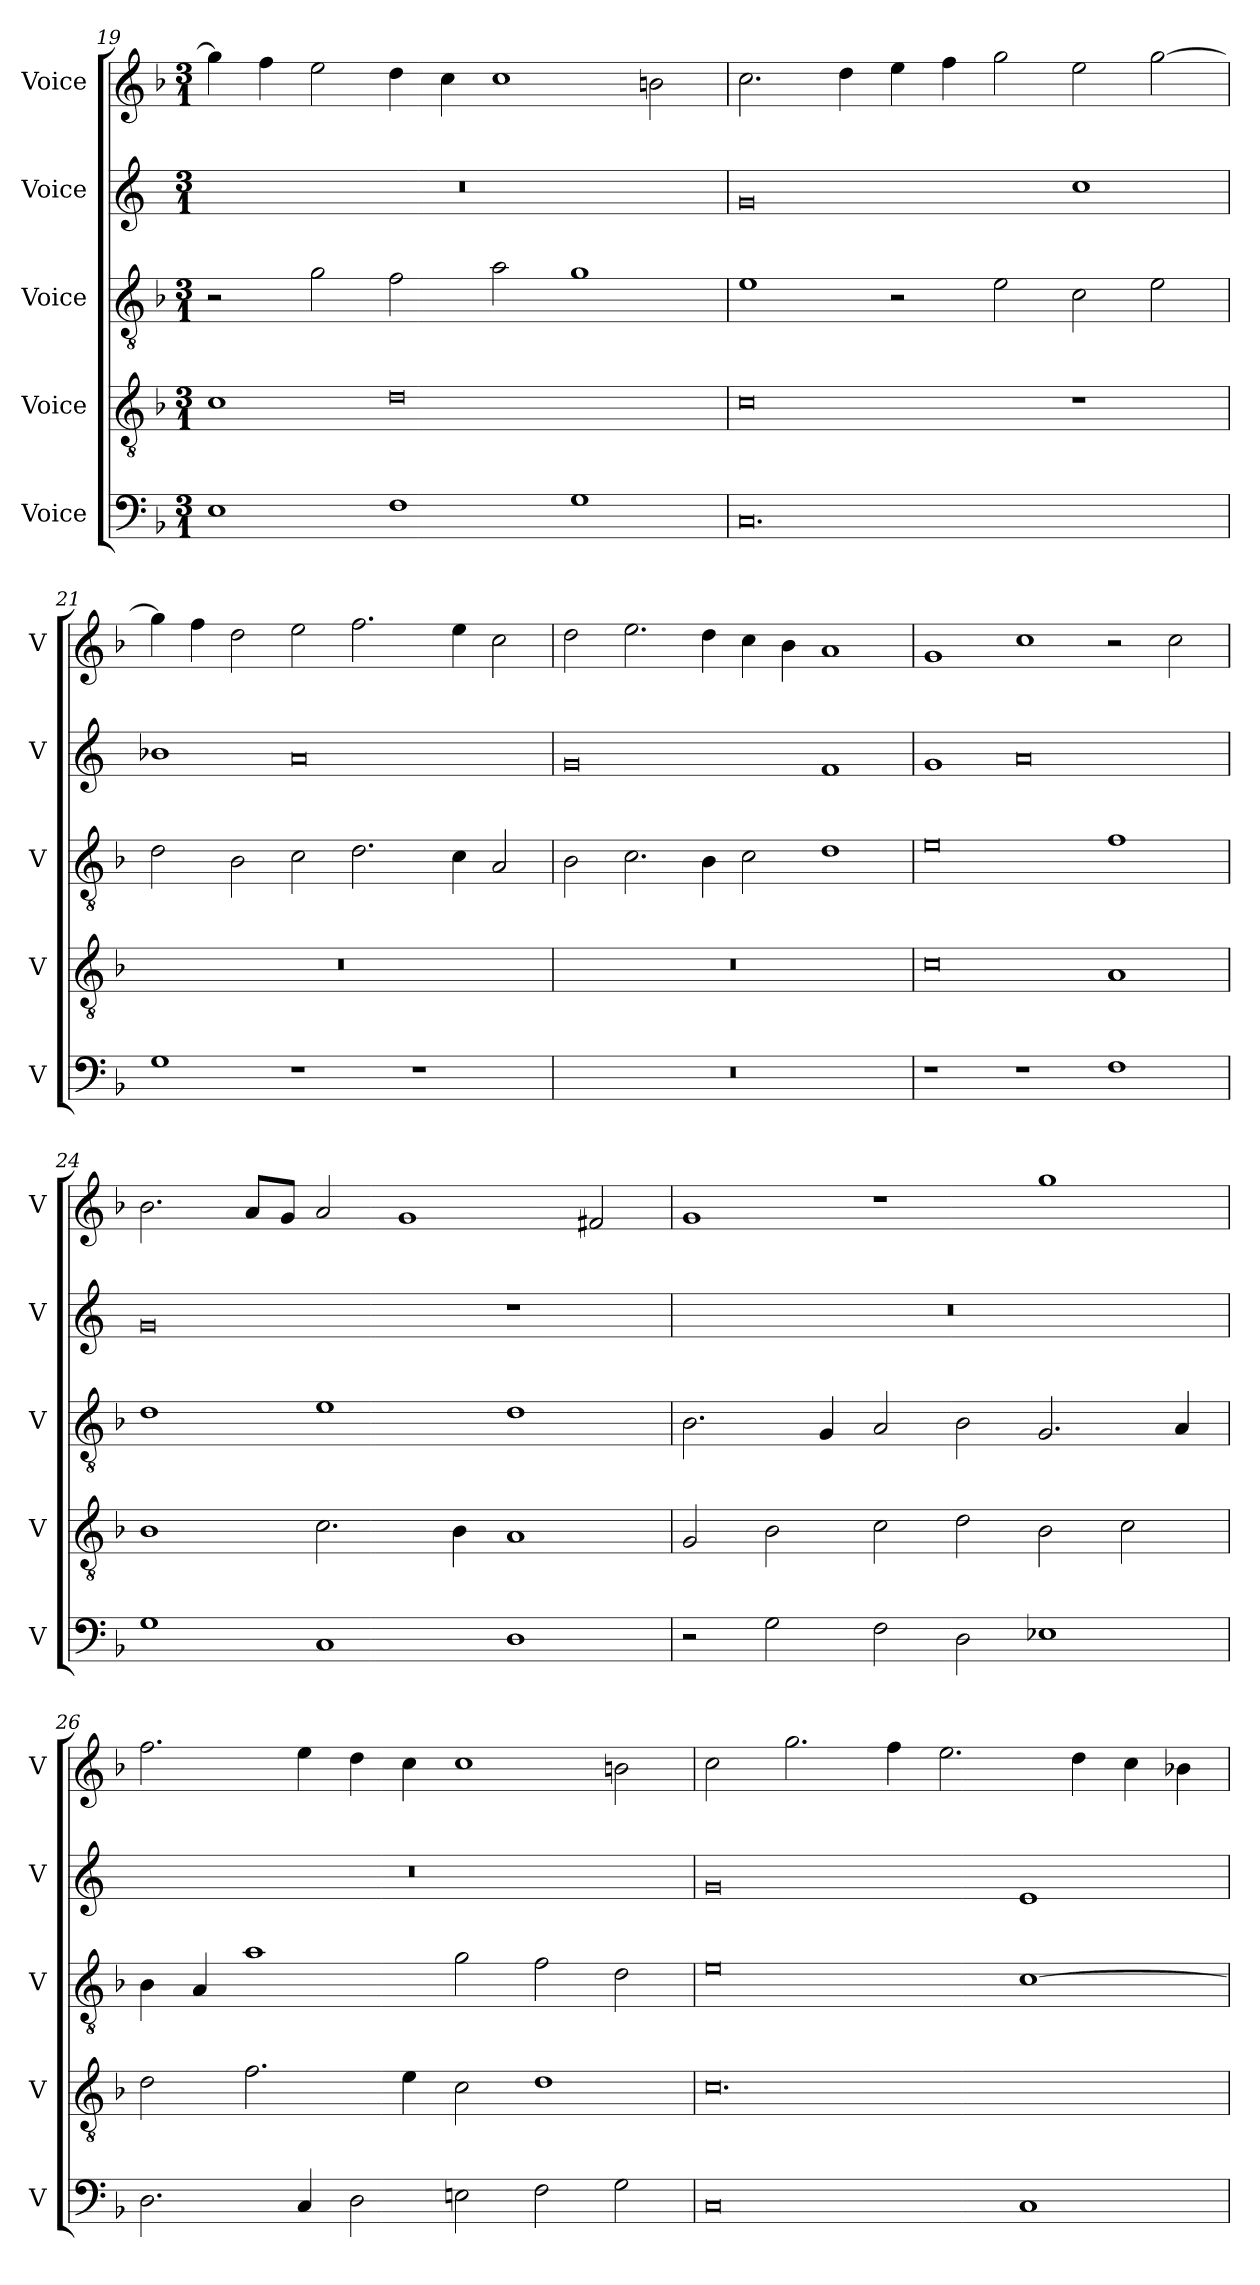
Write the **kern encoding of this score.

**kern	**kern	**kern	**kern	**kern
*part5	*part4	*part3	*part2	*part1
*staff5	*staff4	*staff3	*staff2	*staff1
*I"Voice	*I"Voice	*I"Voice	*I"Voice	*I"Voice
*I'V	*I'V	*I'V	*I'V	*I'V
!!LO:LB:g=z
*clefF4	*clefGv2	*clefGv2	*clefG2	*clefG2
*k[b-]	*k[b-]	*k[b-]	*k[]	*k[b-]
*M3/1	*M3/1	*M3/1	*M3/1	*M3/1
=19	=19	=19	=19	=19
1E	1c	2r	0.r	4gg\]
.	.	.	.	4ff\
.	.	2g\	.	2ee\
1F	0d	2f\	.	4dd\
.	.	.	.	4cc\
.	.	2a\	.	1cc
1G	.	1g	.	.
.	.	.	.	2bn\
=20	=20	=20	=20	=20
0.C	0c	1e	0g	2.cc\
.	.	.	.	4dd\
.	.	2r	.	4ee\
.	.	.	.	4ff\
.	.	2e\	.	2gg\
.	1r	2c\	1cc	2ee\
.	.	2e\	.	[2gg\
!!LO:LB:g=z
=21	=21	=21	=21	=21
1G	0.r	2d\	1b-X	4gg\]
.	.	.	.	4ff\
.	.	2B-\	.	2dd\
1r	.	2c\	0a	2ee\
.	.	2.d\	.	2.ff\
1r	.	.	.	.
.	.	4c\	.	4ee\
.	.	2A/	.	2cc\
=22	=22	=22	=22	=22
0.r	0.r	2B-\	0g	2dd\
.	.	2.c\	.	2.ee\
.	.	4B-\	.	4dd\
.	.	2c\	.	4cc\
.	.	.	.	4b-\
.	.	1d	1f	1a
!!LO:PB:g=z
=23	=23	=23	=23	=23
1r	0c	0e	1g	1g
1r	.	.	0a	1cc
1F	1A	1f	.	2r
.	.	.	.	2cc\
=24	=24	=24	=24	=24
1G	1B-	1d	0g	2.b-\
.	.	.	.	8a/L
.	.	.	.	8g/J
1C	2.c\	1e	.	2a/
.	.	.	.	1g
.	4B-\	.	.	.
1D	1A	1d	1r	.
.	.	.	.	2f#X/
!!LO:LB:g=z
=25	=25	=25	=25	=25
2r	2G/	2.B-\	0.r	1g
2G\	2B-\	.	.	.
.	.	4G/	.	.
2F\	2c\	2A/	.	1r
2D\	2d\	2B-\	.	.
1E-X	2B-\	2.G/	.	1gg
.	2c\	.	.	.
.	.	4A/	.	.
=26	=26	=26	=26	=26
2.D\	2d\	4B-\	0.r	2.ff\
.	.	4A/	.	.
.	2.f\	1a	.	.
4C/	.	.	.	4ee\
2D\	.	.	.	4dd\
.	4e\	.	.	4cc\
2En\	2c\	2g\	.	1cc
2F\	1d	2f\	.	.
2G\	.	2d\	.	2bn\
!!LO:LB:g=z
=27	=27	=27	=27	=27
0C	0.c	0e	0g	2cc\
.	.	.	.	2.gg\
.	.	.	.	4ff\
.	.	.	.	2.ee\
1C	.	[1c	1e	.
.	.	.	.	4dd\
.	.	.	.	4cc\
.	.	.	.	4b-X\
=	=	=	=	=
*-	*-	*-	*-	*-
